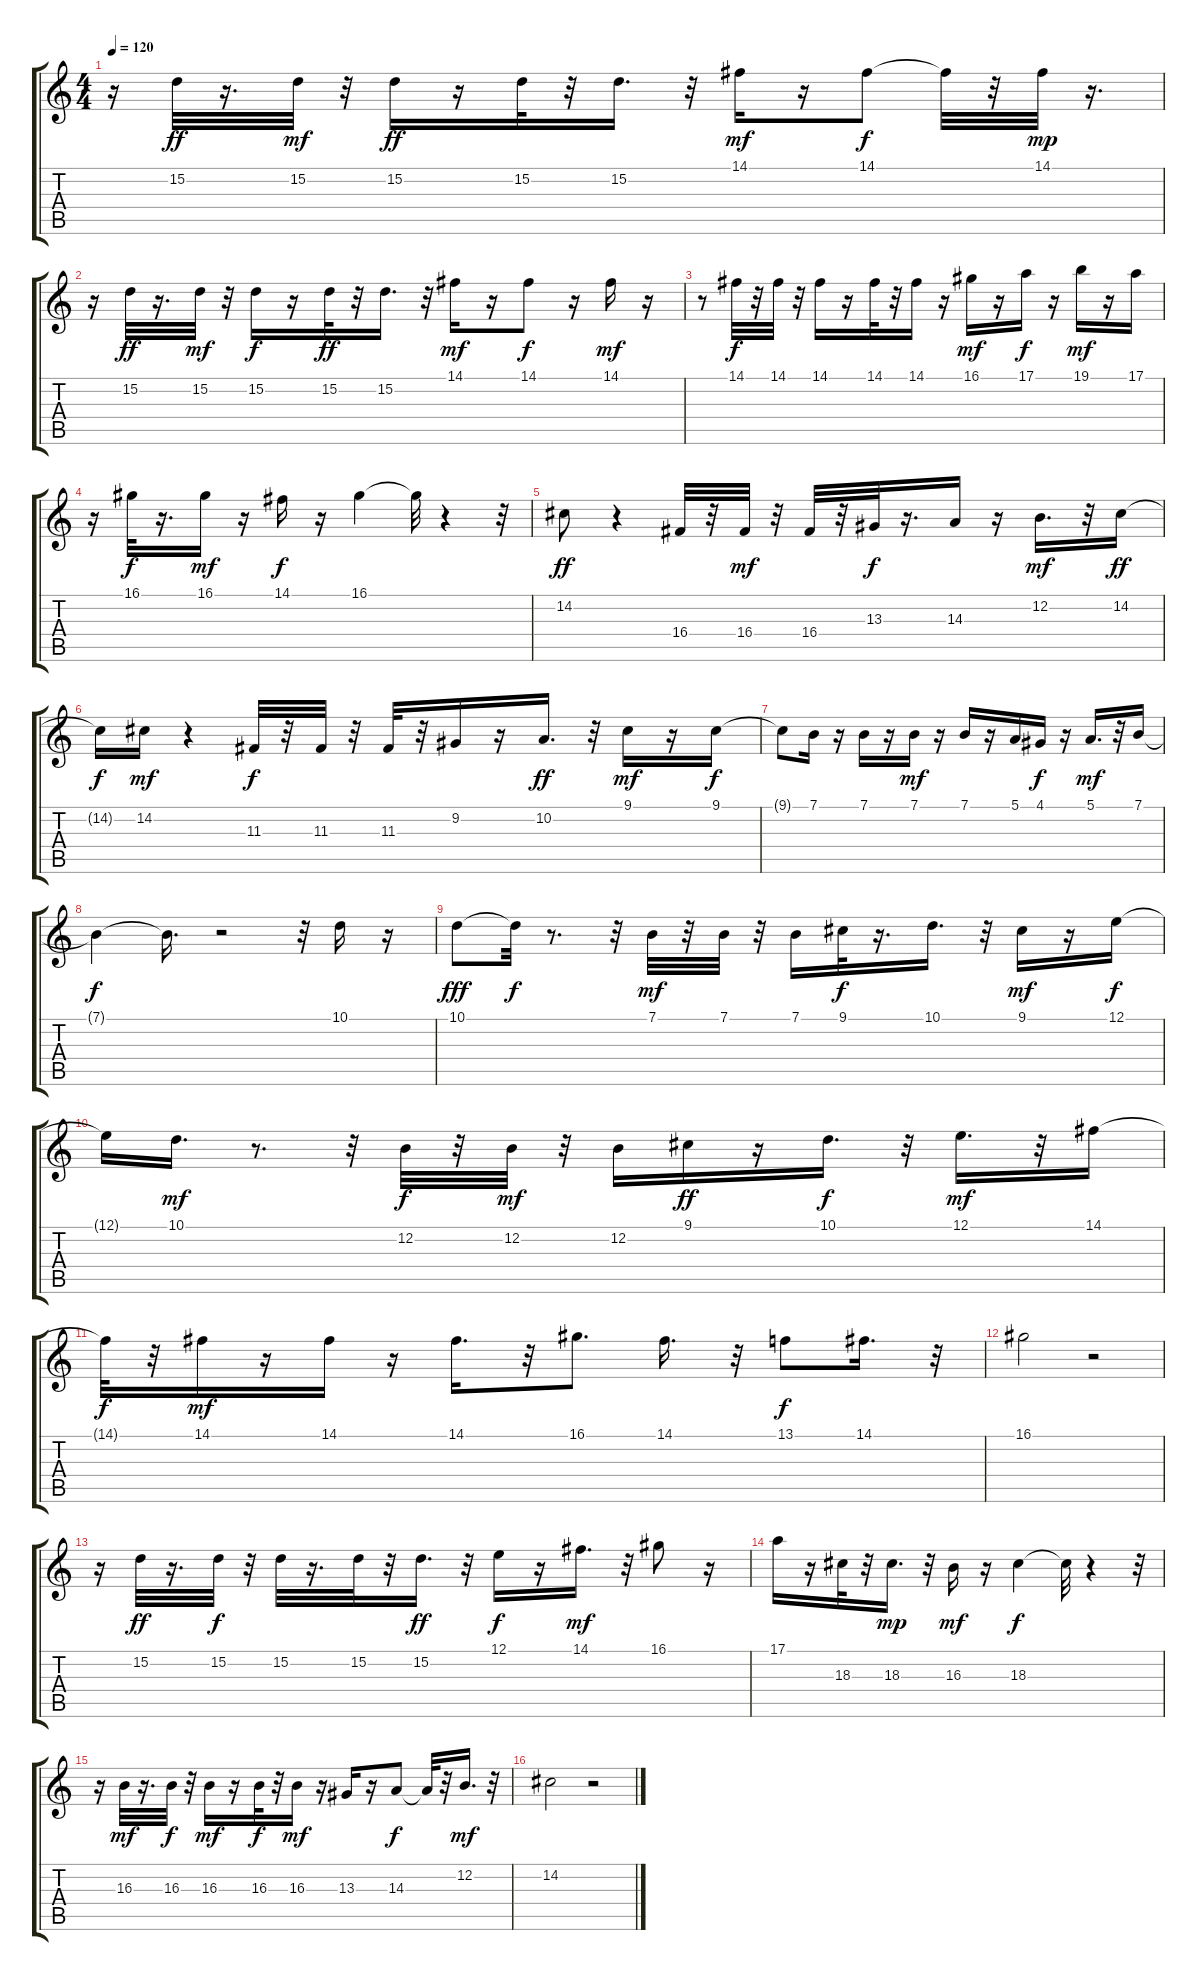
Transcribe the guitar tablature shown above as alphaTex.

\track "" {instrument flute}
\staff {score tabs}
\tuning (E4 B3 G3 D3 A2 E2) {hide}
\ts (4 4)
\tempo 120
\clef g2
\ks c
r.16{dy f} 15.2.32{dy ff} r.16{d} 15.2.32{dy mf} r.32 15.2.16{dy ff} r.16 15.2.32 r.32 15.2.16{d} r.32 14.1.16{dy mf} r.16 14.1.8{dy f} 14.1{t}.32 r.32 14.1.32{dy mp} r.16{d} |
r.16 15.2.32{dy ff} r.16{d} 15.2.32{dy mf} r.32 15.2.16{dy f} r.16 15.2.32{dy ff} r.32 15.2.16{d} r.32 14.1.16{dy mf} r.16 14.1.8{dy f} r.16 14.1.16{dy mf} r.16 |
r.8 14.1.32{dy f} r.32 14.1.32 r.32 14.1.16 r.16 14.1.32 r.32 14.1.16 r.16 16.1.16{dy mf} r.16 17.1.16{dy f} r.16 19.1.16{dy mf} r.16 17.1.16 |
r.16 16.1.32{dy f} r.16{d} 16.1.16{dy mf} r.16 14.1.16{dy f} r.16 16.1.4 16.1{t}.32 r.4 r.32 |
14.2.8{dy ff} r.4 16.4.32 r.32 16.4.32{dy mf} r.32 16.4.32 r.32 13.3.32{dy f} r.16{d} 14.3.16 r.16 12.2.16{d dy mf} r.32 14.2.16{dy ff} |
14.2{t}.16{dy f} 14.2.16{dy mf} r.4 11.3.32{dy f} r.32 11.3.32 r.32 11.3.32 r.32 9.2.16 r.16 10.2.16{d dy ff} r.32 9.1.16{dy mf} r.16 9.1.16{dy f} |
9.1{t}.8 7.1.16 r.16 7.1.16 r.16 7.1.16{dy mf} r.16 7.1.16 r.16 5.1.16 4.1.16{dy f} r.16 5.1.16{d dy mf} r.32 7.1.16 |
7.1{t}.4{dy f} 7.1{t}.16{d} r.2 r.32 10.1.16 r.16 |
10.1.8{dy fff} 10.1{t}.32{dy f} r.8{d} r.32 7.1.32{dy mf} r.32 7.1.32 r.32 7.1.16 9.1.32{dy f} r.16{d} 10.1.16{d} r.32 9.1.16{dy mf} r.16 12.1.16{dy f} |
12.1{t}.16 10.1.16{d dy mf} r.8{d} r.32 12.2.32{dy f} r.32 12.2.32{dy mf} r.32 12.2.16 9.1.16{dy ff} r.16 10.1.16{d dy f} r.32 12.1.16{d dy mf} r.32 14.1.16 |
14.1{t}.32{dy f} r.32 14.1.16{dy mf} r.16 14.1.16 r.16 14.1.16{d} r.32 16.1.8{d} 14.1.16{d} r.32 13.1.8{dy f} 14.1.16{d} r.32 |
16.1.2 r.2 |
r.16 15.2.32{dy ff} r.16{d} 15.2.32{dy f} r.32 15.2.32 r.16{d} 15.2.32 r.32 15.2.16{d dy ff} r.32 12.1.16{dy f} r.16 14.1.16{d dy mf} r.32 16.1.8 r.16 |
17.1.16 r.16 18.3.32 r.32 18.3.16{d dy mp} r.32 16.3.16{dy mf} r.16 18.3.4{dy f} 18.3{t}.32 r.4 r.32 |
r.16 16.3.32{dy mf} r.16{d} 16.3.32{dy f} r.32 16.3.16{dy mf} r.16 16.3.32{dy f} r.32 16.3.16{dy mf} r.16 13.3.16 r.16 14.3.8{dy f} 14.3{t}.32 r.32 12.2.16{d dy mf} r.32 |
14.2.2 r.2
